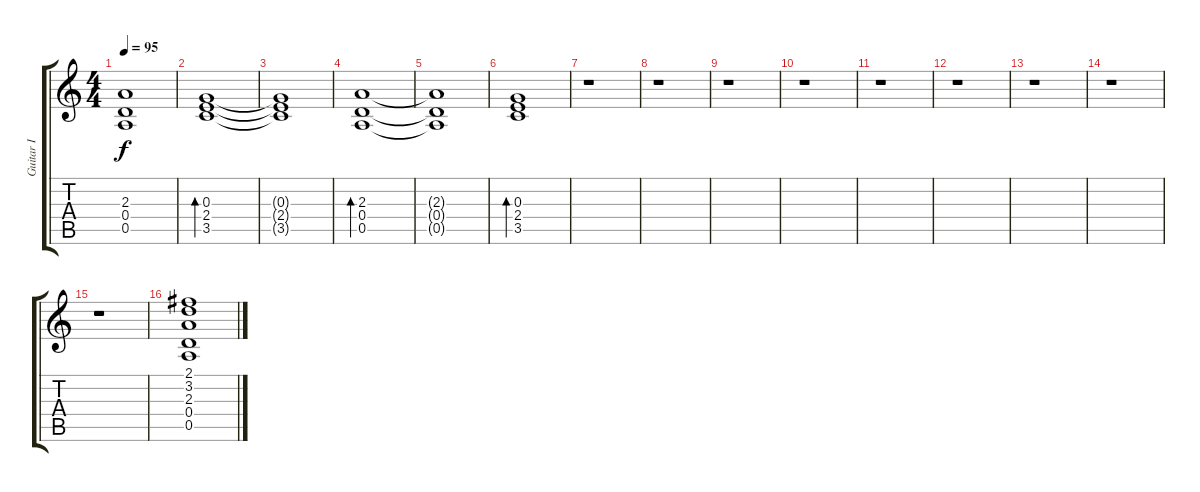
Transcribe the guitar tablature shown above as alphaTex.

\track ("Guitar I" "Guitar I") {instrument distortionguitar}
\staff {score tabs}
\tuning (E4 B3 G3 D3 A2 E2) {hide}
\ts (4 4)
\tempo 95
\clef g2
\ks c
(2.3{t} 0.4{t} 0.5{t}).1{dy f} |
(0.3 2.4 3.5).1{bd 120} |
(0.3{t} 2.4{t} 3.5{t}).1 |
(2.3 0.4 0.5).1{bd 120 instrument acousticguitarnylon} |
(2.3{t} 0.4{t} 0.5{t}).1 |
(0.3 2.4 3.5).1{bd 120} |
r.1 |
r.1 |
r.1 |
r.1 |
r.1 |
r.1 |
r.1 |
r.1 |
r.1 |
(2.1 3.2 2.3 0.4 0.5).1
